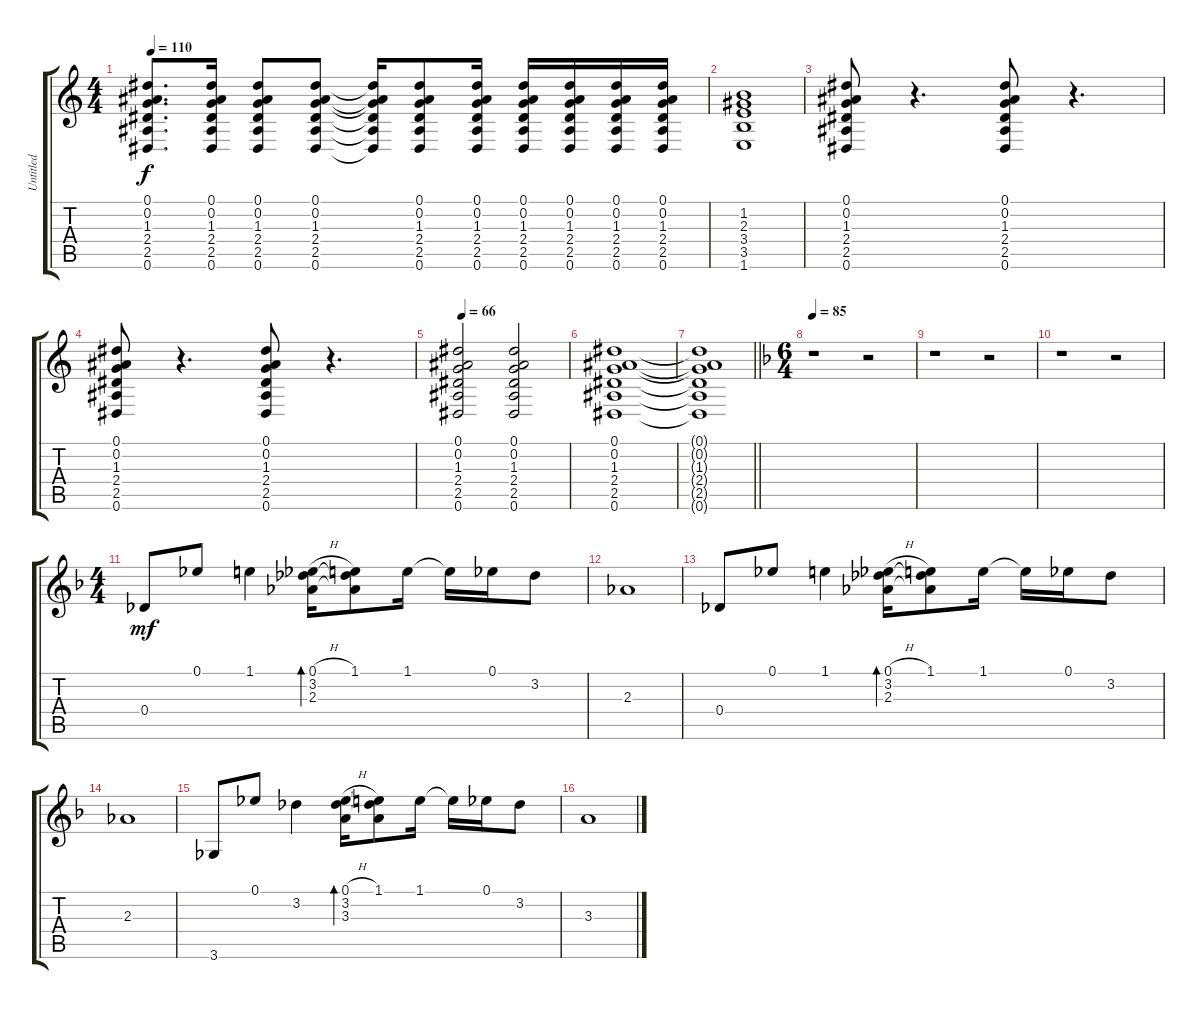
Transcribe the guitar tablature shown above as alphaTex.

\track ("Untitled" "Untitled") {instrument acousticguitarnylon}
\staff {score tabs}
\tuning (Eb4 Bb3 Gb3 Db3 Ab2 Eb2) {hide}
\ts (4 4)
\tempo 110
\clef g2
\ks c
(0.1 0.2 1.3 2.4 2.5 0.6).8{d dy f} (0.1 0.2 1.3 2.4 2.5 0.6).16 (0.1 0.2 1.3 2.4 2.5 0.6).8 (0.1 0.2 1.3 2.4 2.5 0.6).8 (0.1{t} 0.2{t} 1.3{t} 2.4{t} 2.5{t} 0.6{t}).16 (0.1 0.2 1.3 2.4 2.5 0.6).8 (0.1 0.2 1.3 2.4 2.5 0.6).16 (0.1 0.2 1.3 2.4 2.5 0.6).16 (0.1 0.2 1.3 2.4 2.5 0.6).16 (0.1 0.2 1.3 2.4 2.5 0.6).16 (0.1 0.2 1.3 2.4 2.5 0.6).16 |
(1.2 2.3 3.4 3.5 1.6).1 |
(0.1 0.2 1.3 2.4 2.5 0.6).8 r.4{d} (0.1 0.2 1.3 2.4 2.5 0.6).8 r.4{d} |
(0.1 0.2 1.3 2.4 2.5 0.6).8 r.4{d} (0.1 0.2 1.3 2.4 2.5 0.6).8 r.4{d} |
\tempo 66
(0.1 0.2 1.3 2.4 2.5 0.6).2 (0.1 0.2 1.3 2.4 2.5 0.6).2 |
(0.1 0.2 1.3 2.4 2.5 0.6).1 |
\barLineRight lightlight
(0.1{t} 0.2{t} 1.3{t} 2.4{t} 2.5{t} 0.6{t}).1 |
\ts (6 4)
\tempo 85
\ks f
r.1 r.2 |
r.1 r.2 |
r.1 r.2 |
\ts (4 4)
0.4.8{dy mf} 0.1.8 1.1.4 (0.1{h} 3.2 2.3).16{bd 30} (1.1 3.2{t} 2.3{t}).8 1.1.16 1.1{t}.16 0.1.16 3.2.8 |
2.3.1 |
0.4.8 0.1.8 1.1.4 (0.1{h} 3.2 2.3).16{bd 30} (1.1 3.2{t} 2.3{t}).8 1.1.16 1.1{t}.16 0.1.16 3.2.8 |
2.3.1 |
3.6.8 0.1.8 3.2.4 (0.1{h} 3.2 3.3).16{bd 30} (1.1 3.2{t} 3.3{t}).8 1.1.16 1.1{t}.16 0.1.16 3.2.8 |
3.3.1
